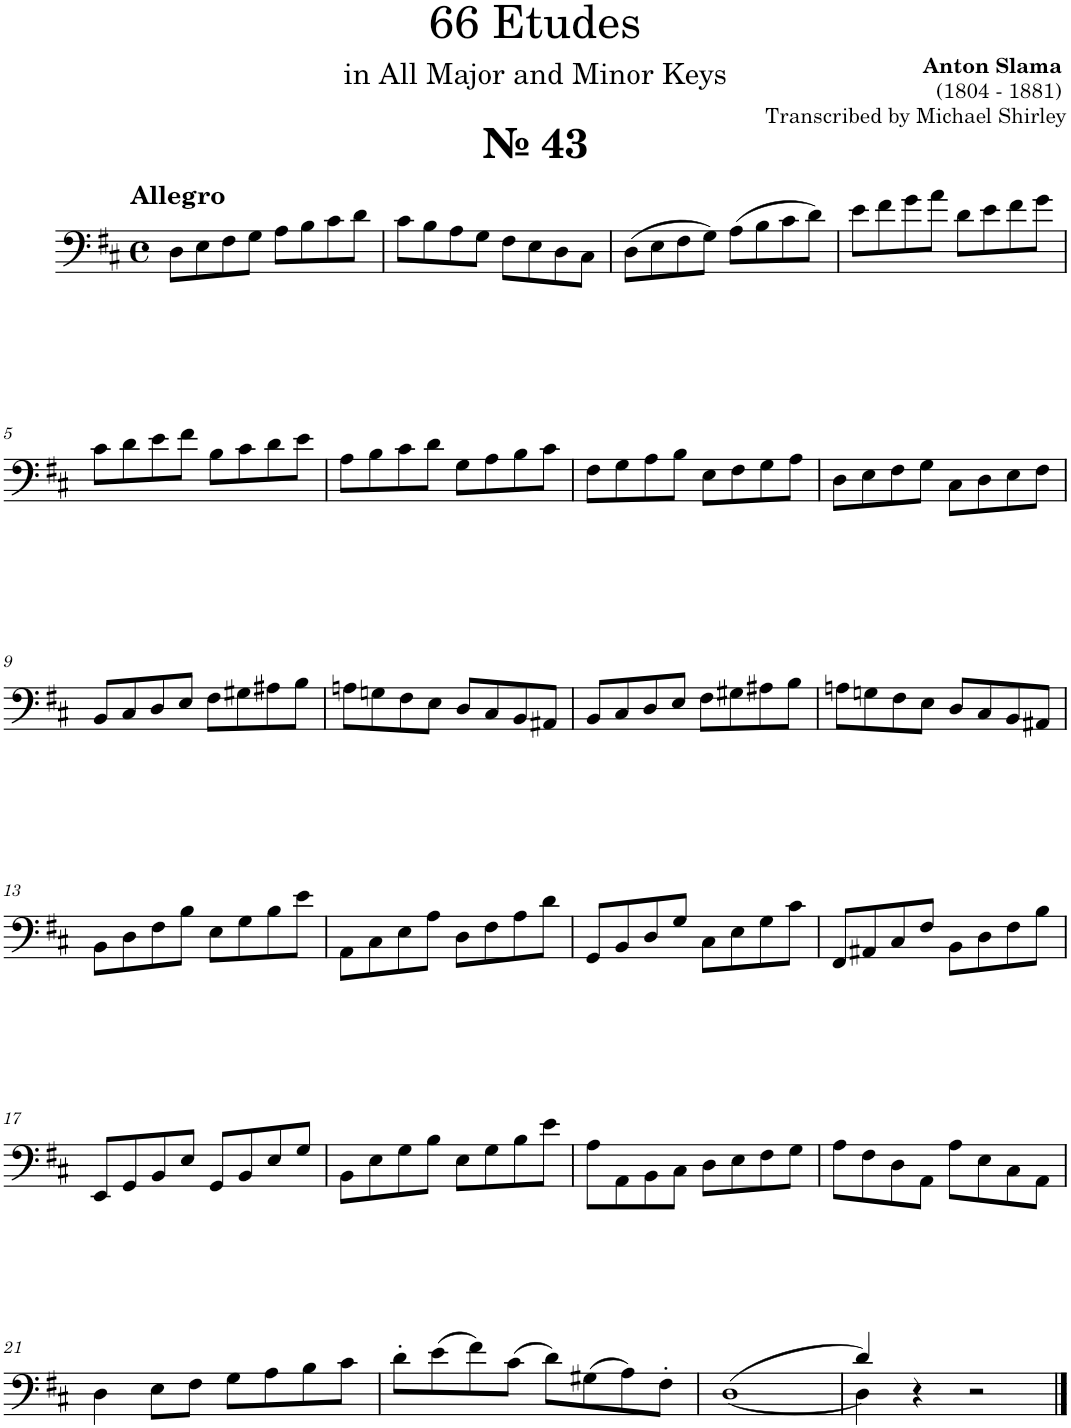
**kern
*part1
*staff1
*I"Trombone
*I'Tbn.
*clefF4
*k[f#c#]
*M4/4
*met(c)
=1
!LO:TX:a:B:t=№ 43
!LO:TX:a:B:t=Allegro
8D\L
8E\
8F#\
8G\J
8A\L
8B\
8c#\
8d\J
=2
8c#\L
8B\
8A\
8G\J
8F#\L
8E\
8D\
8C#\J
=3
(>8D\L
8E\
8F#\
8G\J)
(>8A\L
8B\
8c#\
8d\J)
=4
8e\L
8f#\
8g\
8a\J
8d\L
8e\
8f#\
8g\J
!!LO:LB:g=z
=5
8c#\L
8d\
8e\
8f#\J
8B\L
8c#\
8d\
8e\J
=6
8A\L
8B\
8c#\
8d\J
8G\L
8A\
8B\
8c#\J
=7
8F#\L
8G\
8A\
8B\J
8E\L
8F#\
8G\
8A\J
=8
8D\L
8E\
8F#\
8G\J
8C#\L
8D\
8E\
8F#\J
!!LO:LB:g=z
=9
8BB/L
8C#/
8D/
8E/J
8F#\L
8G#X\
8A#X\
8B\J
=10
8An\L
8Gn\
8F#\
8E\J
8D/L
8C#/
8BB/
8AA#X/J
=11
8BB/L
8C#/
8D/
8E/J
8F#\L
8G#X\
8A#X\
8B\J
=12
8An\L
8Gn\
8F#\
8E\J
8D/L
8C#/
8BB/
8AA#X/J
!!LO:LB:g=z
=13
8BB\L
8D\
8F#\
8B\J
8E\L
8G\
8B\
8e\J
=14
8AA\L
8C#\
8E\
8A\J
8D\L
8F#\
8A\
8d\J
=15
8GG/L
8BB/
8D/
8G/J
8C#\L
8E\
8G\
8c#\J
=16
8FF#/L
8AA#X/
8C#/
8F#/J
8BB\L
8D\
8F#\
8B\J
!!LO:LB:g=z
=17
8EE/L
8GG/
8BB/
8E/J
8GG/L
8BB/
8E/
8G/J
=18
8BB\L
8E\
8G\
8B\J
8E\L
8G\
8B\
8e\J
=19
8A\L
8AA\
8BB\
8C#\J
8D\L
8E\
8F#\
8G\J
=20
8A\L
8F#\
8D\
8AA\J
8A\L
8E\
8C#\
8AA\J
!!LO:LB:g=z
=21
4D\
8E\L
8F#\J
8G\L
8A\
8B\
8c#\J
=22
8d'\L
(>8e\
8f#\)
(>8c#\J
8d\L)
(>8G#X\
8A\)
8F#'\J
=23
*^
(>1D	[1D
=24	=24
4d/)	4D\]
4r	2.ryy
2r	.
*v	*v
==
*-
